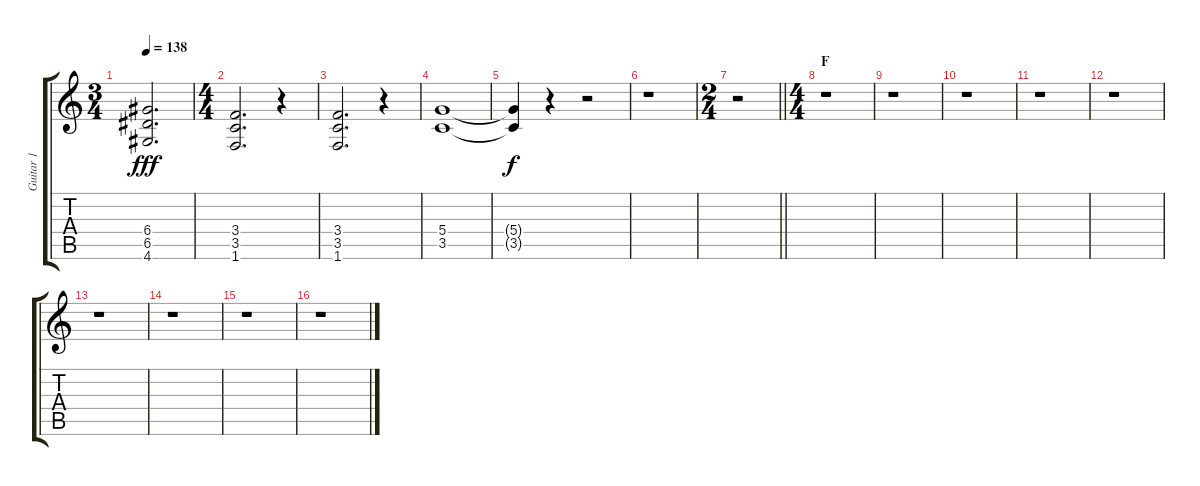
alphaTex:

\track ("Guitar 1" "Guitar 1") {instrument distortionguitar}
\staff {score tabs}
\tuning (E4 B3 G3 D3 A2 E2) {hide}
\ts (3 4)
\tempo 138
\clef g2
\ks c
(6.4 6.5 4.6).2{d dy fff} |
\ts (4 4)
(3.4 3.5 1.6).2{d} r.4 |
(3.4 3.5 1.6).2{d} r.4 |
(5.4 3.5).1 |
(5.4{t} 3.5{t}).4{dy f} r.4 r.2 |
r.1 |
\ts (2 4)
\barLineRight lightlight
r.2 |
\ts (4 4)
\section ("" "F")
r.1 |
r.1 |
r.1 |
r.1 |
r.1 |
r.1 |
r.1 |
r.1 |
r.1
